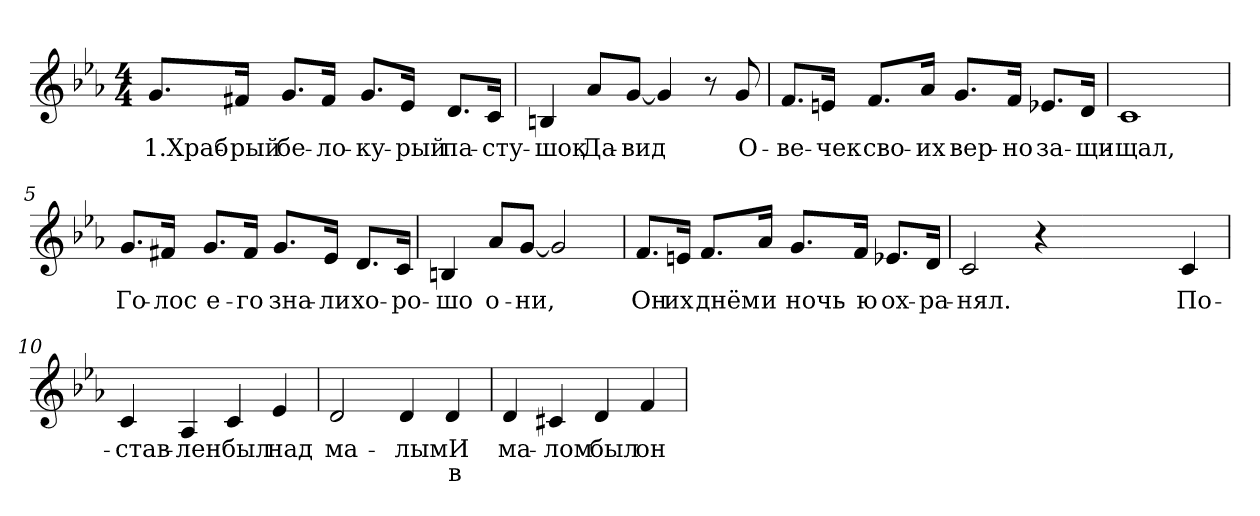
**kern	**text	**text
*part1	*part1	*part1
*staff1	*staff1	*staff1
!!LO:PB:g=z
*clefG2	*	*
*k[b-e-a-]	*	*
*c:	*	*
*M4/4	*	*
=1	=1	=1
!	!LO:LY:b:color=#000000	!
8.gi/L	1.Храб-	.
!	!LO:LY:b:color=#000000	!
16f#Xi/Jk	-рый	.
!	!LO:LY:b:color=#000000	!
8.gi/L	бе-	.
!	!LO:LY:b:color=#000000	!
16f#i/Jk	-ло-	.
!	!LO:LY:b:color=#000000	!
8.gi/L	-ку-	.
!	!LO:LY:b:color=#000000	!
16e-i/Jk	-рый	.
!	!LO:LY:b:color=#000000	!
8.di/L	па-	.
!	!LO:LY:b:color=#000000	!
16ci/Jk	-сту-	.
=2	=2	=2
!	!LO:LY:b:color=#000000	!
4Bni/	-шок	.
!	!LO:LY:b:color=#000000	!
8a-i/L	Да-	.
!	!LO:LY:b:color=#000000	!
[<8gi/J	-вид	.
4gi/]	.	.
8r	.	.
!	!LO:LY:b:color=#000000	!
8gi/	О-	.
=3	=3	=3
!	!LO:LY:b:color=#000000	!
8.fi/L	-ве-	.
!	!LO:LY:b:color=#000000	!
16eni/Jk	-чек	.
!	!LO:LY:b:color=#000000	!
8.fi/L	сво-	.
!	!LO:LY:b:color=#000000	!
16a-i/Jk	-их	.
!	!LO:LY:b:color=#000000	!
8.gi/L	вер-	.
!	!LO:LY:b:color=#000000	!
16fi/Jk	-но	.
!	!LO:LY:b:color=#000000	!
8.e-Xi/L	за-	.
!	!LO:LY:b:color=#000000	!
16di/Jk	-щи-	.
=4	=4	=4
!	!LO:LY:b:color=#000000	!
1ci	-щал,	.
!!LO:LB:g=z
=5	=5	=5
!	!LO:LY:b:color=#000000	!
8.gi/L	Го-	.
!	!LO:LY:b:color=#000000	!
16f#Xi/Jk	-лос	.
!	!LO:LY:b:color=#000000	!
8.gi/L	е-	.
!	!LO:LY:b:color=#000000	!
16f#i/Jk	-го	.
!	!LO:LY:b:color=#000000	!
8.gi/L	зна-	.
!	!LO:LY:b:color=#000000	!
16e-i/Jk	-ли	.
!	!LO:LY:b:color=#000000	!
8.di/L	хо-	.
!	!LO:LY:b:color=#000000	!
16ci/Jk	-ро-	.
=6	=6	=6
!	!LO:LY:b:color=#000000	!
4Bni/	-шо	.
!	!LO:LY:b:color=#000000	!
8a-i/L	о-	.
!	!LO:LY:b:color=#000000	!
[<8gi/J	-ни,	.
2gi/]	.	.
=7	=7	=7
!	!LO:LY:b:color=#000000	!
8.fi/L	Он	.
!	!LO:LY:b:color=#000000	!
16eni/Jk	их	.
!	!LO:LY:b:color=#000000	!
8.fi/L	днём	.
!	!LO:LY:b:color=#000000	!
16a-i/Jk	и	.
!	!LO:LY:b:color=#000000	!
8.gi/L	ночь-	.
!	!LO:LY:b:color=#000000	!
16fi/Jk	-ю	.
!	!LO:LY:b:color=#000000	!
8.e-Xi/L	ох-	.
!	!LO:LY:b:color=#000000	!
16di/Jk	-ра-	.
=8	=8	=8
!	!LO:LY:b:color=#000000	!
2ci/	-нял.	.
4r	.	.
!!LO:LB:g=z
=9-	=9-	=9-
2.ryy	.	.
!	!LO:LY:b:color=#000000	!
4ci/	По-	.
=10	=10	=10
!	!LO:LY:b:color=#000000	!
4ci/	-став-	.
!	!LO:LY:b:color=#000000	!
4A-i/	-лен	.
!	!LO:LY:b:color=#000000	!
4ci/	был	.
!	!LO:LY:b:color=#000000	!
4e-i/	над	.
=11	=11	=11
!	!LO:LY:b:color=#000000	!
2di/	ма-	.
!	!LO:LY:b:color=#000000	!
4di/	-лым	.
!	!LO:LY:b:color=#000000	!LO:LY:b:color=#000000
4di/	И	в
=12	=12	=12
!	!LO:LY:b:color=#000000	!
4di/	ма-	.
!	!LO:LY:b:color=#000000	!
4c#Xi/	-лом	.
!	!LO:LY:b:color=#000000	!
4di/	был	.
!	!LO:LY:b:color=#000000	!
4fi/	он	.
=	=	=
*-	*-	*-
